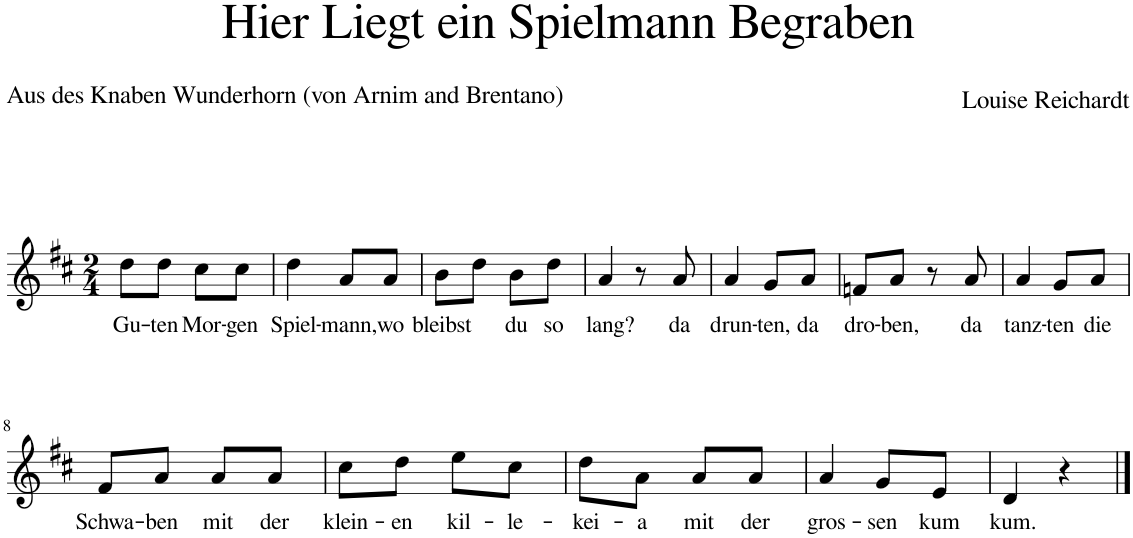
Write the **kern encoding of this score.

**kern	**text
*part1	*part1
*staff1	*staff1
*I"Piano	*
*I'Pno	*
*clefG2	*
*k[f#c#]	*
*M2/4	*
=1	=1
!	!LO:LY:b
8dd\L	Gu-
!	!LO:LY:b
8dd\J	-ten
!	!LO:LY:b
8cc#\L	Mor-
!	!LO:LY:b
8cc#\J	-gen
=2	=2
!	!LO:LY:b
4dd\	Spiel-
!	!LO:LY:b
8a/L	-mann,
!	!LO:LY:b
8a/J	wo
=3	=3
!	!LO:LY:b
8b\L	bleibst
8dd\J	.
!	!LO:LY:b
8b\L	du
!	!LO:LY:b
8dd\J	so
=4	=4
!	!LO:LY:b
4a/	lang?
8r	.
!	!LO:LY:b
8a/	da
=5	=5
!	!LO:LY:b
4a/	drun-
!	!LO:LY:b
8g/L	-ten,
!	!LO:LY:b
8a/J	da
=6	=6
!	!LO:LY:b
8fn/L	dro-
!	!LO:LY:b
8a/J	-ben,
8r	.
!	!LO:LY:b
8a/	da
=7	=7
!	!LO:LY:b
4a/	tanz-
!	!LO:LY:b
8g/L	-ten
!	!LO:LY:b
8a/J	die
!!LO:LB:g=z
=8	=8
!	!LO:LY:b
8f#/L	Schwa-
!	!LO:LY:b
8a/J	-ben
!	!LO:LY:b
8a/L	mit
!	!LO:LY:b
8a/J	der
=9	=9
!	!LO:LY:b
8cc#\L	klein-
!	!LO:LY:b
8dd\J	-en
!	!LO:LY:b
8ee\L	kil-
!	!LO:LY:b
8cc#\J	-le-
=10	=10
!	!LO:LY:b
8dd\L	-kei-
!	!LO:LY:b
8a\J	-a
!	!LO:LY:b
8a/L	mit
!	!LO:LY:b
8a/J	der
=11	=11
!	!LO:LY:b
4a/	gros-
!	!LO:LY:b
8g/L	-sen
!	!LO:LY:b
8e/J	kum
=12	=12
!	!LO:LY:b
4d/	kum.
4r	.
==	==
*-	*-
